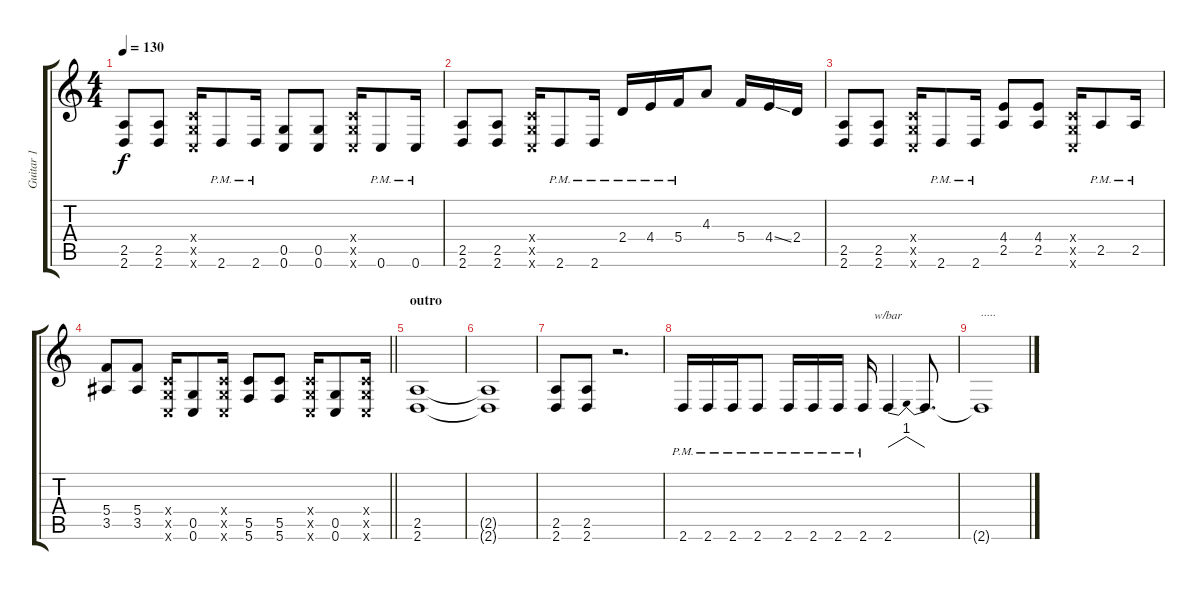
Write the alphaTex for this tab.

\track ("Guitar 1" "Guitar 1") {instrument distortionguitar}
\staff {score tabs}
\tuning (D4 A3 F3 C3 G2 C2) {hide}
\ts (4 4)
\tempo 130
\clef g2
\ks c
(2.5 2.6).8{dy f} (2.5 2.6).8 (0.4{x} 0.5{x} 0.6{x}).16 2.6{pm}.8 2.6{pm}.16 (0.5 0.6).8 (0.5 0.6).8 (0.4{x} 0.5{x} 0.6{x}).16 0.6{pm}.8 0.6{pm}.16 |
(2.5 2.6).8 (2.5 2.6).8 (0.4{x} 0.5{x} 0.6{x}).16 2.6{pm}.8 2.6{pm}.16 2.4{pm}.16 4.4{pm}.16 5.4{pm}.16 4.3.8 5.4.16 4.4{ss}.16 2.4.16 |
(2.5 2.6).8 (2.5 2.6).8 (0.4{x} 0.5{x} 0.6{x}).16 2.6{pm}.8 2.6{pm}.16 (4.4 2.5).8 (4.4 2.5).8 (0.4{x} 0.5{x} 0.6{x}).16 2.5{pm}.8 2.5{pm}.16 |
\barLineRight lightlight
(5.4 3.5).8 (5.4 3.5).8 (0.4{x} 0.5{x} 0.6{x}).16 (0.5 0.6).8 (0.4{x} 0.5{x} 0.6{x}).16 (5.5 5.6).8 (5.5 5.6).8 (0.4{x} 0.5{x} 0.6{x}).16 (0.5 0.6).8 (0.4{x} 0.5{x} 0.6{x}).16 |
\section ("" "outro")
(2.5 2.6).1 |
(2.5{t} 2.6{t}).1 |
(2.5 2.6).8 (2.5 2.6).8 r.2{d} |
2.6{pm}.16 2.6{pm}.16 2.6{pm}.16 2.6{pm}.8 2.6{pm}.16 2.6{pm}.16 2.6{pm}.16 2.6{pm}.16 2.6.4{tbe (dip default 0 0 30 4 60 0)} 2.6{t}.8{d} |
2.6{t}.1{txt "....."}
